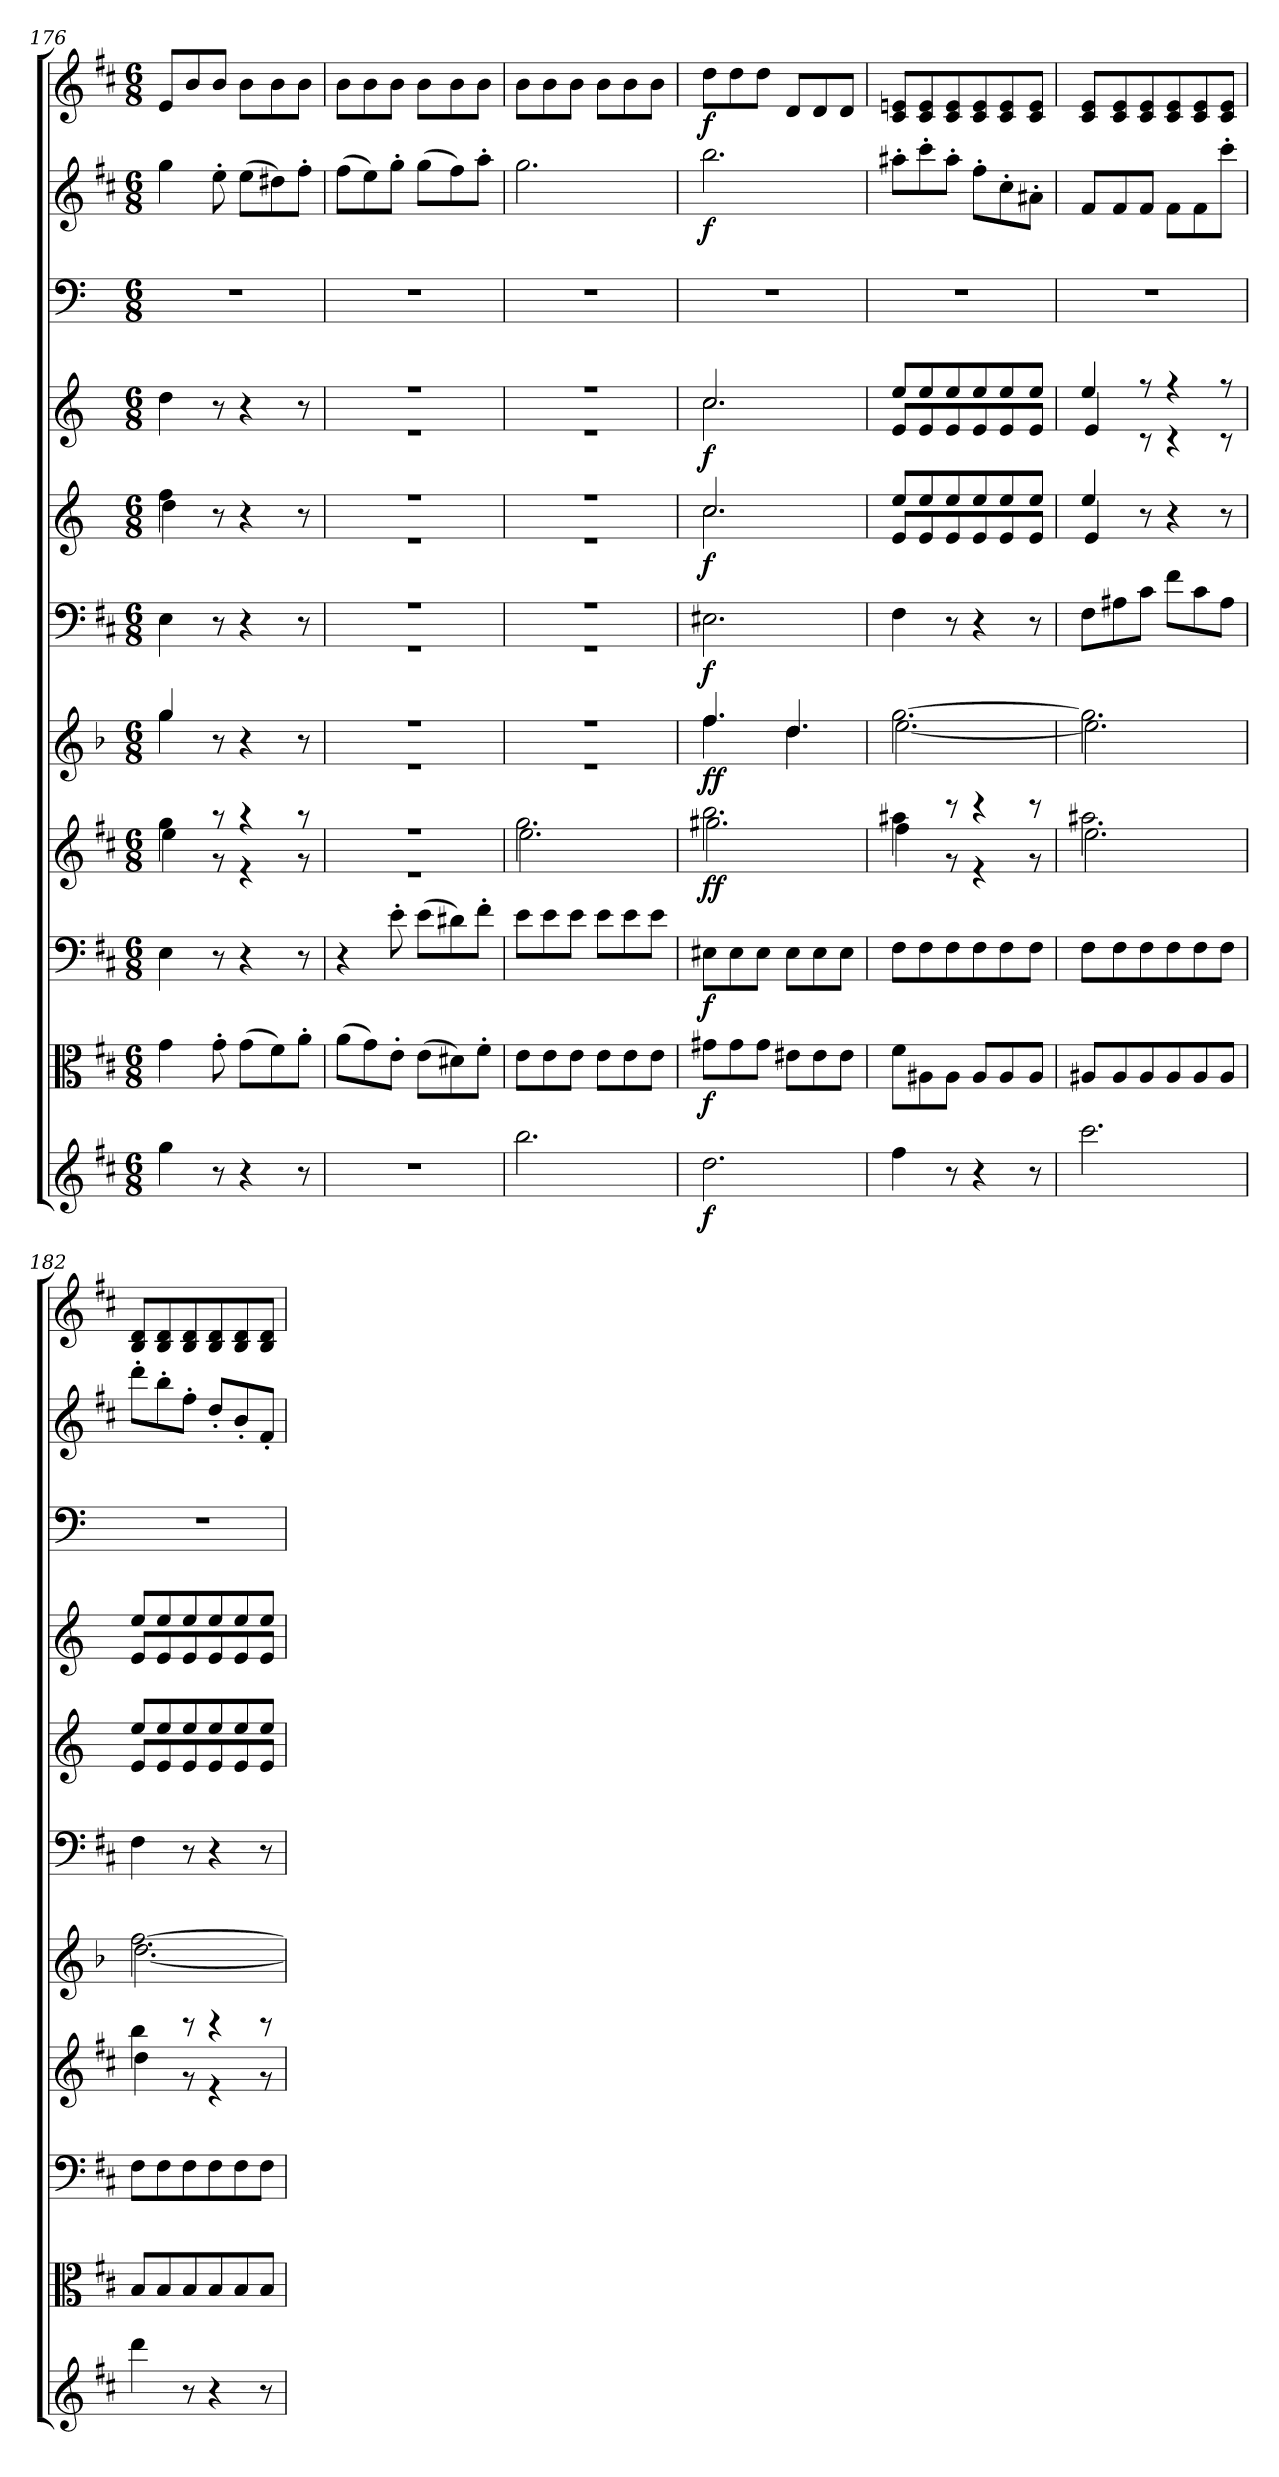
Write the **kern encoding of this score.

**kern	**dynam	**kern	**dynam	**kern	**dynam	**kern	**dynam	**kern	**dynam	**kern	**dynam	**kern	**dynam	**kern	**dynam	**kern	**kern	**dynam	**kern	**dynam
*part11	*part11	*part10	*part10	*part9	*part9	*part8	*part8	*part7	*part7	*part6	*part6	*part5	*part5	*part4	*part4	*part3	*part2	*part2	*part1	*part1
*staff11	*staff11	*staff10	*staff10	*staff9	*staff9	*staff8	*staff8	*staff7	*staff7	*staff6	*staff6	*staff5	*staff5	*staff4	*staff4	*staff3	*staff2	*staff2	*staff1	*staff1
*clefG2	*	*clefC3	*	*clefF4	*	*clefG2	*	*clefG2	*	*clefF4	*	*clefG2	*	*clefG2	*	*clefF4	*clefG2	*	*clefG2	*
*k[f#c#]	*	*k[f#c#]	*	*k[f#c#]	*	*k[f#c#]	*	*k[b-]	*	*k[f#c#]	*	*k[]	*	*k[]	*	*k[]	*k[f#c#]	*	*k[f#c#]	*
*D:	*	*D:	*	*D:	*	*D:	*	*	*	*D:	*	*	*	*	*	*	*D:	*	*D:	*
*M6/8	*	*M6/8	*	*M6/8	*	*M6/8	*	*M6/8	*	*M6/8	*	*M6/8	*	*M6/8	*	*M6/8	*M6/8	*	*M6/8	*
=176	=176	=176	=176	=176	=176	=176	=176	=176	=176	=176	=176	=176	=176	=176	=176	=176	=176	=176	=176	=176
*	*	*	*	*	*	*^	*	*^	*	*	*	*^	*	*	*	*	*	*	*	*
4gg\	.	4g\	.	4E\	.	4gg\	4ee\	.	4gg/	4gg\	.	4E\	.	4ff\	4dd\	.	4dd\	.	2.r	4gg\	.	8e/L	.
.	.	.	.	.	.	.	.	.	.	.	.	.	.	.	.	.	.	.	.	.	.	8b/	.
8r	.	8g'\	.	8r	.	8r	8r	.	8r	8ryy	.	8r	.	8r	8ryy	.	8r	.	.	8ee'\	.	8b/J	.
4r	.	(8g\L	.	4r	.	4r	4r	.	4r	4ryy	.	4r	.	4r	4ryy	.	4r	.	.	(8ee\L	.	8b\L	.
.	.	8f#\)	.	.	.	.	.	.	.	.	.	.	.	.	.	.	.	.	.	8dd#X\)	.	8b\	.
8r	.	8a'\J	.	8r	.	8r	8r	.	8r	8ryy	.	8r	.	8r	8ryy	.	8r	.	.	8ff#'\J	.	8b\J	.
=177	=177	=177	=177	=177	=177	=177	=177	=177	=177	=177	=177	=177	=177	=177	=177	=177	=177	=177	=177	=177	=177	=177	=177
*	*	*	*	*	*	*	*	*	*	*	*	*^	*	*	*	*	*^	*	*	*	*	*	*
2.r	.	(8a\L	.	4r	.	2.r	2.r	.	2.r	2.r	.	2.r	2.r	.	2.r	2.r	.	2.r	2.r	.	2.r	(8ff#\L	.	8b\L	.
.	.	8g\)	.	.	.	.	.	.	.	.	.	.	.	.	.	.	.	.	.	.	.	8ee\)	.	8b\	.
.	.	8e'\J	.	8e'\	.	.	.	.	.	.	.	.	.	.	.	.	.	.	.	.	.	8gg'\J	.	8b\J	.
.	.	(8e\L	.	(8e\L	.	.	.	.	.	.	.	.	.	.	.	.	.	.	.	.	.	(8gg\L	.	8b\L	.
.	.	8d#X\)	.	8d#X\)	.	.	.	.	.	.	.	.	.	.	.	.	.	.	.	.	.	8ff#\)	.	8b\	.
.	.	8f#'\J	.	8f#'\J	.	.	.	.	.	.	.	.	.	.	.	.	.	.	.	.	.	8aa'\J	.	8b\J	.
=178	=178	=178	=178	=178	=178	=178	=178	=178	=178	=178	=178	=178	=178	=178	=178	=178	=178	=178	=178	=178	=178	=178	=178	=178	=178
2.bb\	.	8e\L	.	8e\L	.	2.gg\	2.ee\	.	2.r	2.r	.	2.r	2.r	.	2.r	2.r	.	2.r	2.r	.	2.r	2.gg\	.	8b\L	.
.	.	8e\	.	8e\	.	.	.	.	.	.	.	.	.	.	.	.	.	.	.	.	.	.	.	8b\	.
.	.	8e\J	.	8e\J	.	.	.	.	.	.	.	.	.	.	.	.	.	.	.	.	.	.	.	8b\J	.
.	.	8e\L	.	8e\L	.	.	.	.	.	.	.	.	.	.	.	.	.	.	.	.	.	.	.	8b\L	.
.	.	8e\	.	8e\	.	.	.	.	.	.	.	.	.	.	.	.	.	.	.	.	.	.	.	8b\	.
.	.	8e\J	.	8e\J	.	.	.	.	.	.	.	.	.	.	.	.	.	.	.	.	.	.	.	8b\J	.
*	*	*	*	*	*	*	*	*	*	*	*	*v	*v	*	*	*	*	*	*	*	*	*	*	*	*
=179	=179	=179	=179	=179	=179	=179	=179	=179	=179	=179	=179	=179	=179	=179	=179	=179	=179	=179	=179	=179	=179	=179	=179	=179
2.dd\	f	8g#X\L	f	8E#X\L	f	2.bb\	2.gg#X\	ff	4.ff/	4.ff\	ff	2.E#X\	f	2.cc/	2.cc\	f	2.cc/	2.cc\	f	2.r	2.bb\	f	8dd\L	f
.	.	8g#\	.	8E#\	.	.	.	.	.	.	.	.	.	.	.	.	.	.	.	.	.	.	8dd\	.
.	.	8g#\J	.	8E#\J	.	.	.	.	.	.	.	.	.	.	.	.	.	.	.	.	.	.	8dd\J	.
.	.	8e#X\L	.	8E#\L	.	.	.	.	4.dd/	4.dd\	.	.	.	.	.	.	.	.	.	.	.	.	8d/L	.
.	.	8e#\	.	8E#\	.	.	.	.	.	.	.	.	.	.	.	.	.	.	.	.	.	.	8d/	.
.	.	8e#\J	.	8E#\J	.	.	.	.	.	.	.	.	.	.	.	.	.	.	.	.	.	.	8d/J	.
=180	=180	=180	=180	=180	=180	=180	=180	=180	=180	=180	=180	=180	=180	=180	=180	=180	=180	=180	=180	=180	=180	=180	=180	=180
4ff#\	.	8f#\L	.	8F#\L	.	4aa#X\	4ff#\	.	[2.gg\	[2.ee\	.	4F#\	.	8ee/L	8e/L	.	8ee/L	8e/L	.	2.r	8aa#X'\L	.	8c#/ 8en/L	.
.	.	8A#X\	.	8F#\	.	.	.	.	.	.	.	.	.	8ee/	8e/	.	8ee/	8e/	.	.	8ccc#'\	.	8c#/ 8e/	.
8r	.	8A#\J	.	8F#\	.	8r	8r	.	.	.	.	8r	.	8ee/	8e/	.	8ee/	8e/	.	.	8aa#'\J	.	8c#/ 8e/	.
4r	.	8A#/L	.	8F#\	.	4r	4r	.	.	.	.	4r	.	8ee/	8e/	.	8ee/	8e/	.	.	8ff#'\L	.	8c#/ 8e/	.
.	.	8A#/	.	8F#\	.	.	.	.	.	.	.	.	.	8ee/	8e/	.	8ee/	8e/	.	.	8cc#'\	.	8c#/ 8e/	.
8r	.	8A#/J	.	8F#\J	.	8r	8r	.	.	.	.	8r	.	8ee/J	8e/J	.	8ee/J	8e/J	.	.	8a#X'\J	.	8c#/ 8e/J	.
=181	=181	=181	=181	=181	=181	=181	=181	=181	=181	=181	=181	=181	=181	=181	=181	=181	=181	=181	=181	=181	=181	=181	=181	=181
2.ccc#\	.	8A#X/L	.	8F#\L	.	2.aa#X\	2.ee\	.	2.gg\]	2.ee\]	.	8F#\L	.	4ee/	4e/	.	4ee/	4e/	.	2.r	8f#/L	.	8c#/ 8e/L	.
.	.	8A#/	.	8F#\	.	.	.	.	.	.	.	8A#X\	.	.	.	.	.	.	.	.	8f#/	.	8c#/ 8e/	.
.	.	8A#/	.	8F#\	.	.	.	.	.	.	.	8c#\J	.	8r	8ryy	.	8r	8r	.	.	8f#/J	.	8c#/ 8e/	.
.	.	8A#/	.	8F#\	.	.	.	.	.	.	.	8f#\L	.	4r	4ryy	.	4r	4r	.	.	8f#\L	.	8c#/ 8e/	.
.	.	8A#/	.	8F#\	.	.	.	.	.	.	.	8c#\	.	.	.	.	.	.	.	.	8f#\	.	8c#/ 8e/	.
.	.	8A#/J	.	8F#\J	.	.	.	.	.	.	.	8A#\J	.	8r	8ryy	.	8r	8r	.	.	8ccc#'\J	.	8c#/ 8e/J	.
=182	=182	=182	=182	=182	=182	=182	=182	=182	=182	=182	=182	=182	=182	=182	=182	=182	=182	=182	=182	=182	=182	=182	=182	=182
4ddd\	.	8B/L	.	8F#\L	.	4bb\	4dd\	.	[2.ff\	[2.dd\	.	4F#\	.	8ee/L	8e/L	.	8ee/L	8e/L	.	2.r	8ddd'\L	.	8B/ 8d/L	.
.	.	8B/	.	8F#\	.	.	.	.	.	.	.	.	.	8ee/	8e/	.	8ee/	8e/	.	.	8bb'\	.	8B/ 8d/	.
8r	.	8B/	.	8F#\	.	8r	8r	.	.	.	.	8r	.	8ee/	8e/	.	8ee/	8e/	.	.	8ff#'\J	.	8B/ 8d/	.
4r	.	8B/	.	8F#\	.	4r	4r	.	.	.	.	4r	.	8ee/	8e/	.	8ee/	8e/	.	.	8dd'/L	.	8B/ 8d/	.
.	.	8B/	.	8F#\	.	.	.	.	.	.	.	.	.	8ee/	8e/	.	8ee/	8e/	.	.	8b'/	.	8B/ 8d/	.
8r	.	8B/J	.	8F#\J	.	8r	8r	.	.	.	.	8r	.	8ee/J	8e/J	.	8ee/J	8e/J	.	.	8f#'/J	.	8B/ 8d/J	.
*	*	*	*	*	*	*v	*v	*	*	*	*	*	*	*v	*v	*	*v	*v	*	*	*	*	*	*
*	*	*	*	*	*	*	*	*v	*v	*	*	*	*	*	*	*	*	*	*	*	*
=	=	=	=	=	=	=	=	=	=	=	=	=	=	=	=	=	=	=	=	=
*-	*-	*-	*-	*-	*-	*-	*-	*-	*-	*-	*-	*-	*-	*-	*-	*-	*-	*-	*-	*-
